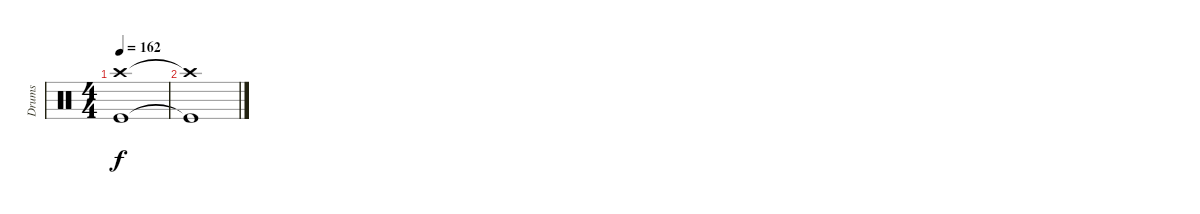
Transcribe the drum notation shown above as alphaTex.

\track ("Drums" "Drums") {instrument percussion}
\staff {score}
\articulation defaults
\ts (4 4)
\tempo 162
\clef neutral
\ks c
("Crash high (hit)" "Kick (hit)").1{dy f} |
("Crash high (hit)"{t} "Kick (hit)"{t}).1
